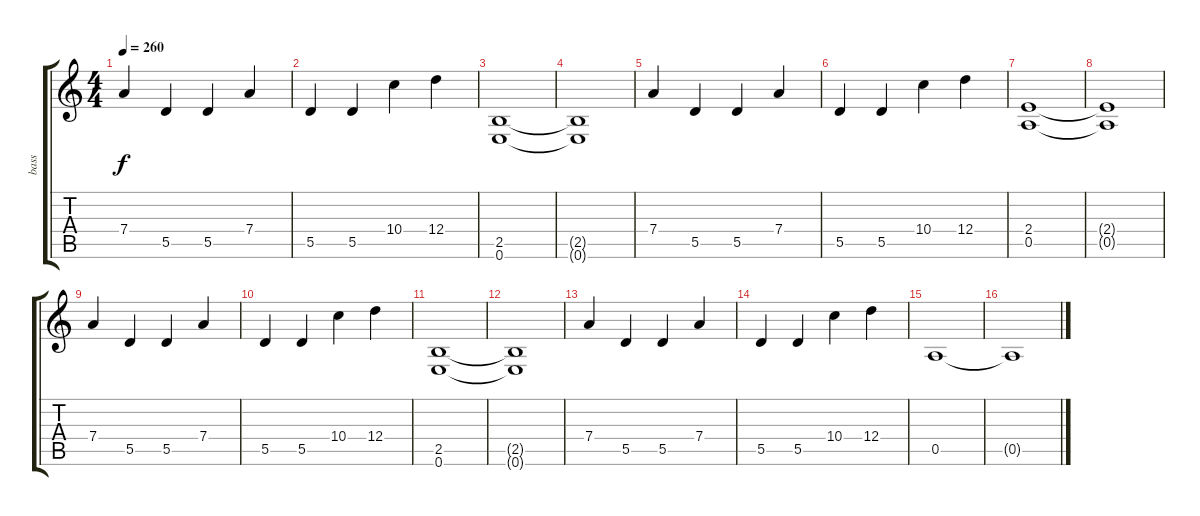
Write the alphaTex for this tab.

\track ("bass" "bass") {instrument electricbassfinger}
\staff {score tabs}
\tuning (E4 B3 G3 D3 A2 E2) {hide}
\ts (4 4)
\tempo 260
\clef g2
\ks c
7.4.4{dy f} 5.5.4 5.5.4 7.4.4 |
5.5.4 5.5.4 10.4.4 12.4.4 |
(2.5 0.6).1 |
(2.5{t} 0.6{t}).1 |
7.4.4 5.5.4 5.5.4 7.4.4 |
5.5.4 5.5.4 10.4.4 12.4.4 |
(2.4 0.5).1 |
(2.4{t} 0.5{t}).1 |
7.4.4 5.5.4 5.5.4 7.4.4 |
5.5.4 5.5.4 10.4.4 12.4.4 |
(2.5 0.6).1 |
(2.5{t} 0.6{t}).1 |
7.4.4 5.5.4 5.5.4 7.4.4 |
5.5.4 5.5.4 10.4.4 12.4.4 |
0.5.1 |
0.5{t}.1
